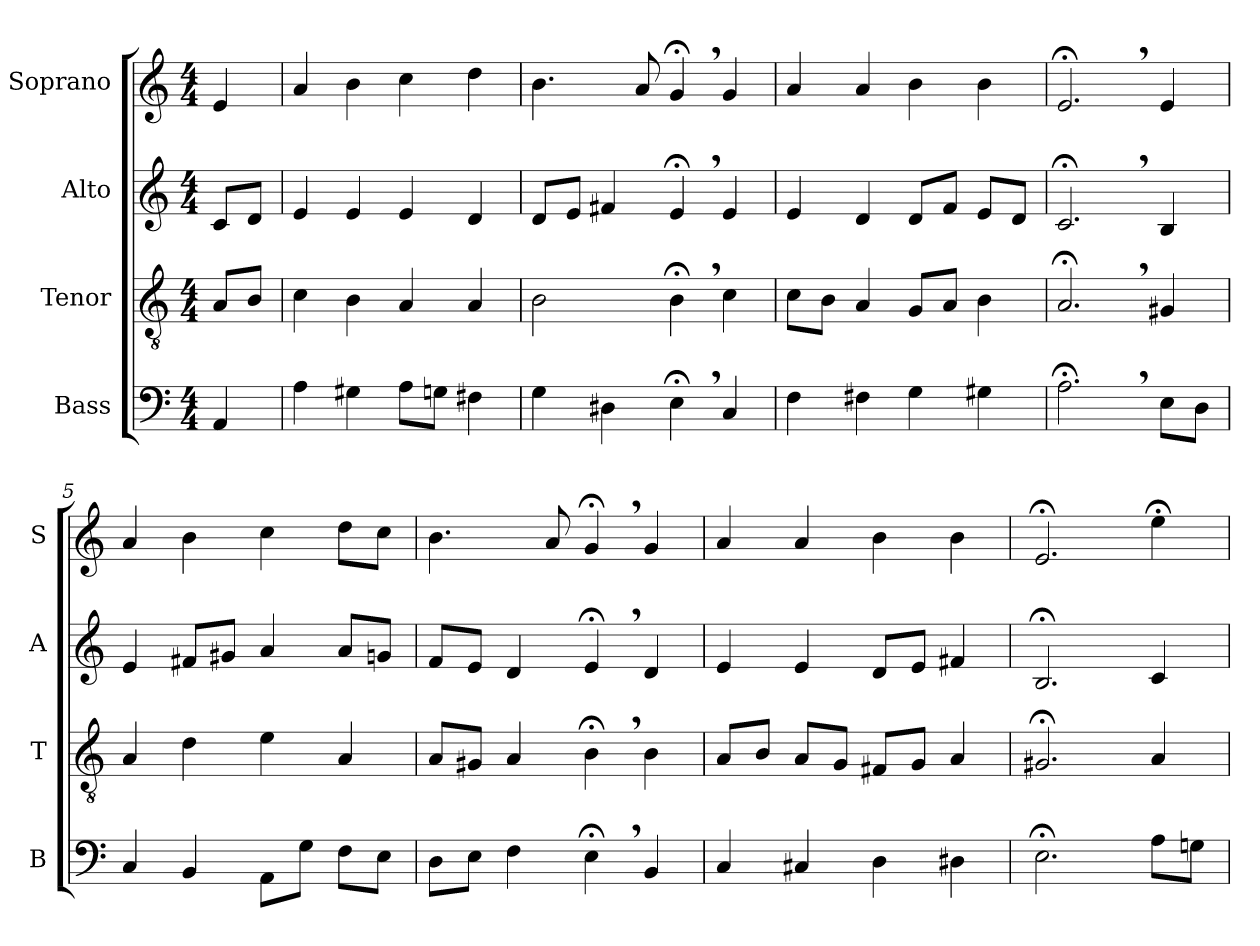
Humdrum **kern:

**kern	**kern	**kern	**kern
*part4	*part3	*part2	*part1
*staff4	*staff3	*staff2	*staff1
*I"Bass	*I"Tenor	*I"Alto	*I"Soprano
*I'B	*I'T	*I'A	*I'S
*clefF4	*clefGv2	*clefG2	*clefG2
*k[]	*k[]	*k[]	*k[]
*M4/4	*M4/4	*M4/4	*M4/4
=	=	=	=
4AA/	8A/L	8c/L	4e/
.	8B/J	8d/J	.
=1	=1	=1	=1
4A\	4c\	4e/	4a/
4G#X\	4B\	4e/	4b\
8A\L	4A/	4e/	4cc\
8Gn\J	.	.	.
4F#X\	4A/	4d/	4dd\
=2	=2	=2	=2
4G\	2B\	8d/L	4.b\
.	.	8e/J	.
4D#X\	.	4f#X/	.
.	.	.	8a/
4E;<,\	4B;<,\	4e;<,/	4g;<,/
4C/	4c\	4e/	4g/
=3	=3	=3	=3
4F\	8c\L	4e/	4a/
.	8B\J	.	.
4F#X\	4A/	4d/	4a/
4G\	8G/L	8d/L	4b\
.	8A/J	8f/J	.
4G#X\	4B\	8e/L	4b\
.	.	8d/J	.
=4	=4	=4	=4
2.A;<,\	2.A;<,/	2.c;<,/	2.e;<,/
8E\L	4G#X/	4B/	4e/
8D\J	.	.	.
=5	=5	=5	=5
4C/	4A/	4e/	4a/
4BB/	4d\	8f#X/L	4b\
.	.	8g#X/J	.
8AA\L	4e\	4a/	4cc\
8G\J	.	.	.
8F\L	4A/	8a/L	8dd\L
8E\J	.	8gn/J	8cc\J
=6	=6	=6	=6
8D\L	8A/L	8f/L	4.b:\
8E\J	8G#X/J	8e/J	.
4F\	4A/	4d/	.
.	.	.	8a/
4E;<,\	4B;<,\	4e;<,/	4g;<,/
4BB/	4B\	4d/	4g/
=7	=7	=7	=7
4C/	8A/L	4e/	4a/
.	8B/J	.	.
4C#X/	8A/L	4e/	4a/
.	8G/J	.	.
4D\	8F#X/L	8d/L	4b\
.	8G/J	8e/J	.
4D#X\	4A/	4f#X/	4b\
=8	=8	=8	=8
2.E;<\	2.G#X;</	2.B;</	2.e;</
8A\L	4A/	4c/	4ee;<\
8Gn\J	.	.	.
=	=	=	=
*-	*-	*-	*-
